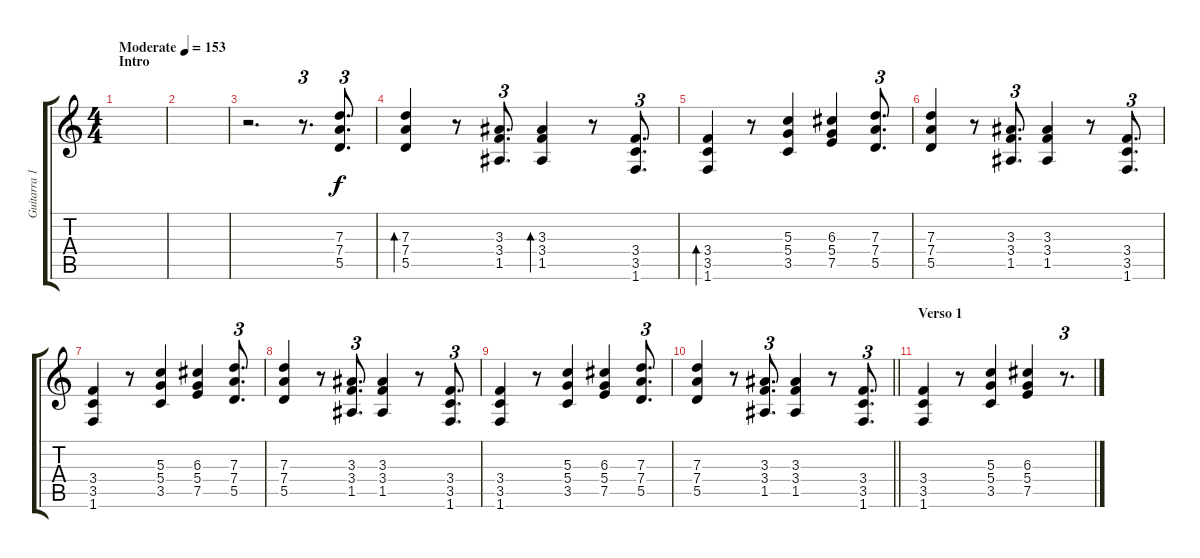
\track ("Guitarra 1 (Rafa Gutierrez)" "Guitarra 1") {instrument distortionguitar}
\staff {score tabs}
\tuning (E4 B3 G3 D3 A2 E2) {hide}
\ts (4 4)
\section ("" "Intro")
\tempo (153 "Moderate")
\clef g2
\ks c
|
|
r.2{d} r.8{d tu (3 2)} (7.3 7.4 5.5).8{d tu (3 2)} |
(7.3 7.4 5.5).4{bd 120} r.8 (3.3 3.4 1.5).8{d tu (3 2)} (3.3 3.4 1.5).4{bd 120} r.8 (3.4 3.5 1.6).8{d tu (3 2)} |
(3.4 3.5 1.6).4{bd 120} r.8 (5.3 5.4 3.5).4 (6.3 5.4 7.5).4 (7.3 7.4 5.5).8{d tu (3 2)} |
(7.3 7.4 5.5).4 r.8 (3.3 3.4 1.5).8{d tu (3 2)} (3.3 3.4 1.5).4 r.8 (3.4 3.5 1.6).8{d tu (3 2)} |
(3.4 3.5 1.6).4 r.8 (5.3 5.4 3.5).4 (6.3 5.4 7.5).4 (7.3 7.4 5.5).8{d tu (3 2)} |
(7.3 7.4 5.5).4 r.8 (3.3 3.4 1.5).8{d tu (3 2)} (3.3 3.4 1.5).4 r.8 (3.4 3.5 1.6).8{d tu (3 2)} |
(3.4 3.5 1.6).4 r.8 (5.3 5.4 3.5).4 (6.3 5.4 7.5).4 (7.3 7.4 5.5).8{d tu (3 2)} |
\barLineRight lightlight
(7.3 7.4 5.5).4 r.8 (3.3 3.4 1.5).8{d tu (3 2)} (3.3 3.4 1.5).4 r.8 (3.4 3.5 1.6).8{d tu (3 2)} |
\section ("" "Verso 1")
(3.4 3.5 1.6).4 r.8 (5.3 5.4 3.5).4 (6.3 5.4 7.5).4 r.8{d tu (3 2)}
